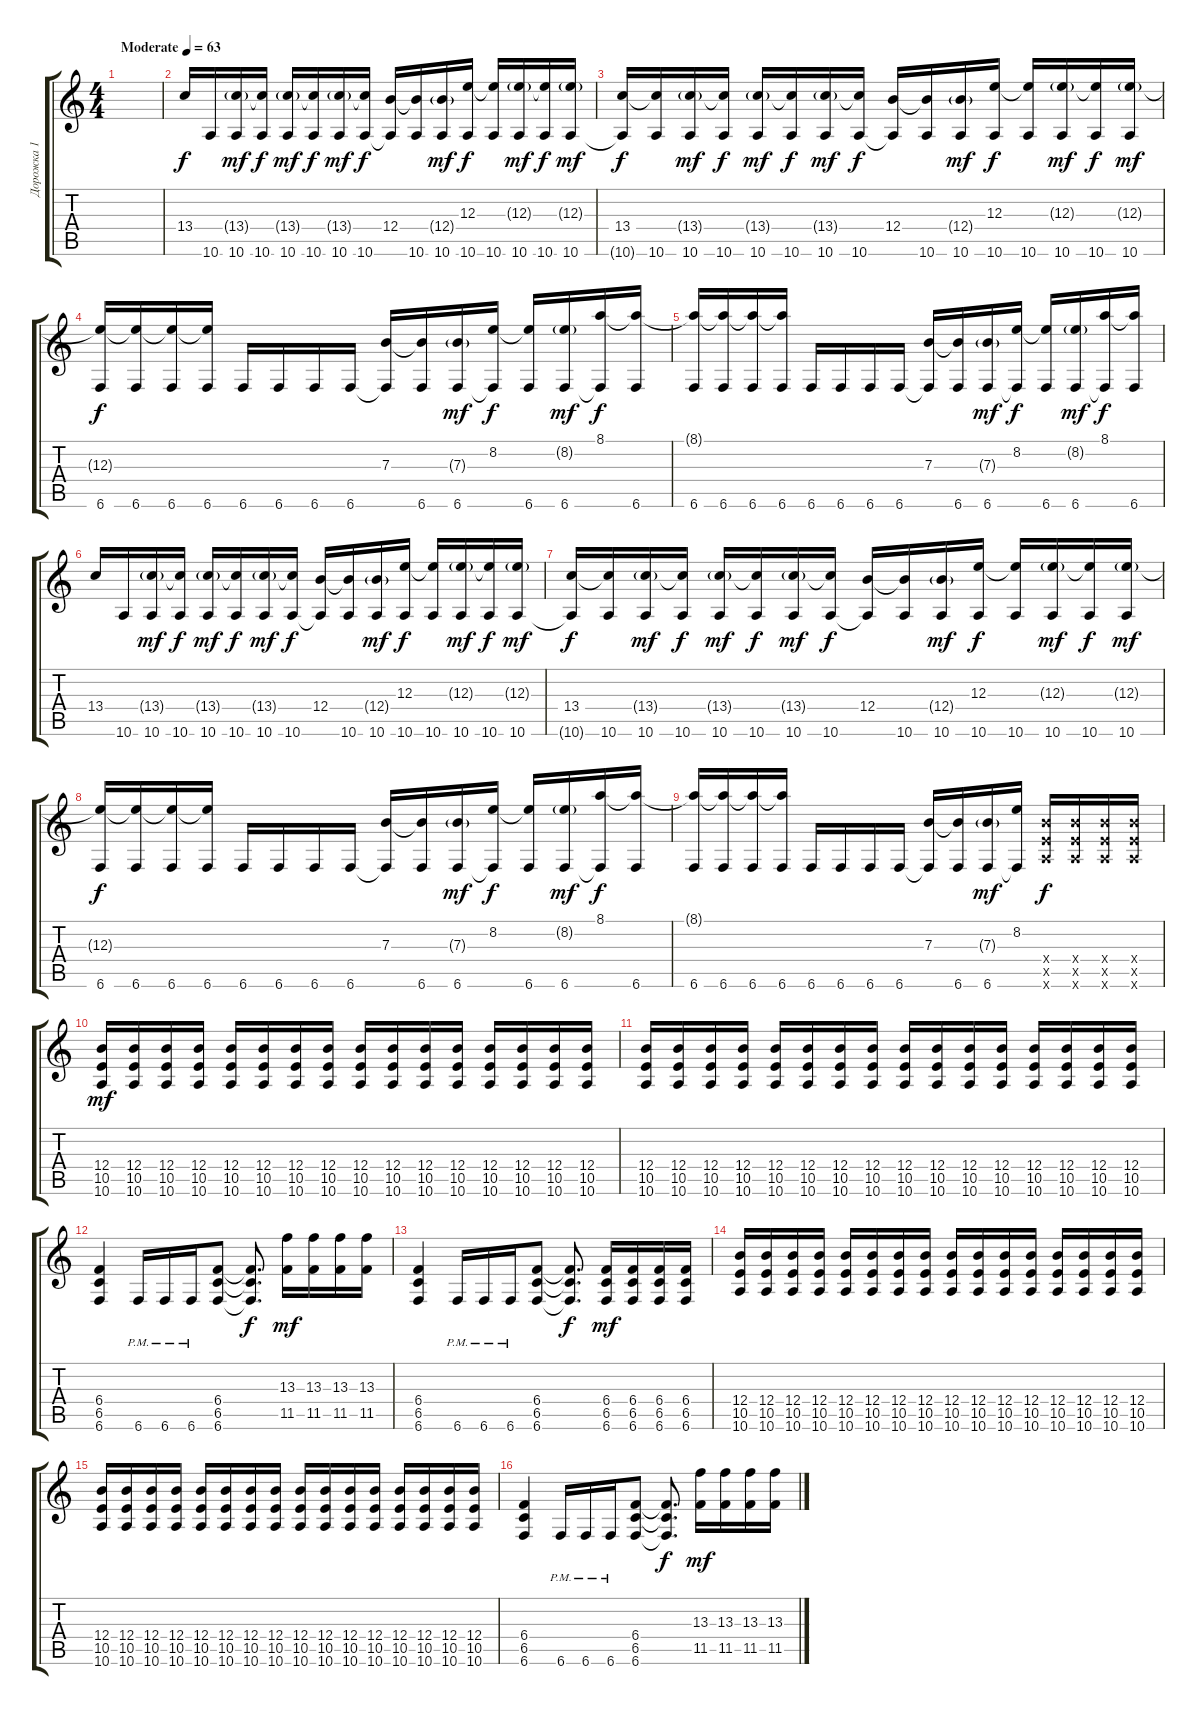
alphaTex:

\track ("Дорожка 1" "Дорожка 1") {instrument distortionguitar}
\staff {score tabs}
\tuning (Db4 Ab3 E3 B2 Gb2 B1) {hide}
\ts (4 4)
\tempo (63 "Moderate")
\clef g2
\ks c
|
13.4.16{instrument acousticguitarsteel} 10.6.16 (13.4{g} 10.6).16{dy mf} (13.4{t} 10.6).16{dy f} (13.4{g} 10.6).16{dy mf} (13.4{t} 10.6).16{dy f} (13.4{g} 10.6).16{dy mf} (13.4{t} 10.6).16{dy f} (12.4 10.6{t}).16 (12.4{t} 10.6).16 (12.4{g} 10.6).16{dy mf} (12.3 10.6).16{dy f} (12.3{t} 10.6).16 (12.3{g} 10.6).16{dy mf} (12.3{t} 10.6).16{dy f} (12.3{g} 10.6).16{dy mf} |
(13.4 10.6{t}).16{dy f} (13.4{t} 10.6).16 (13.4{g} 10.6).16{dy mf} (13.4{t} 10.6).16{dy f} (13.4{g} 10.6).16{dy mf} (13.4{t} 10.6).16{dy f} (13.4{g} 10.6).16{dy mf} (13.4{t} 10.6).16{dy f} (12.4 10.6{t}).16 (12.4{t} 10.6).16 (12.4{g} 10.6).16{dy mf} (12.3 10.6).16{dy f} (12.3{t} 10.6).16 (12.3{g} 10.6).16{dy mf} (12.3{t} 10.6).16{dy f} (12.3{g} 10.6).16{dy mf} |
(12.3{t} 6.6).16{dy f} (12.3{t} 6.6).16 (12.3{t} 6.6).16 (12.3{t} 6.6).16 6.6.16 6.6.16 6.6.16 6.6.16 (7.3 6.6{t}).16 (7.3{t} 6.6).16 (7.3{g} 6.6).16{dy mf} (8.2 6.6{t}).16{dy f} (8.2{t} 6.6).16 (8.2{g} 6.6).16{dy mf} (8.1 6.6{t}).16{dy f} (8.1{t} 6.6).16 |
(8.1{t} 6.6).16 (8.1{t} 6.6).16 (8.1{t} 6.6).16 (8.1{t} 6.6).16 6.6.16 6.6.16 6.6.16 6.6.16 (7.3 6.6{t}).16 (7.3{t} 6.6).16 (7.3{g} 6.6).16{dy mf} (8.2 6.6{t}).16{dy f} (8.2{t} 6.6).16 (8.2{g} 6.6).16{dy mf} (8.1 6.6{t}).16{dy f} (8.1{t} 6.6).16 |
13.4.16 10.6.16 (13.4{g} 10.6).16{dy mf} (13.4{t} 10.6).16{dy f} (13.4{g} 10.6).16{dy mf} (13.4{t} 10.6).16{dy f} (13.4{g} 10.6).16{dy mf} (13.4{t} 10.6).16{dy f} (12.4 10.6{t}).16 (12.4{t} 10.6).16 (12.4{g} 10.6).16{dy mf} (12.3 10.6).16{dy f} (12.3{t} 10.6).16 (12.3{g} 10.6).16{dy mf} (12.3{t} 10.6).16{dy f} (12.3{g} 10.6).16{dy mf} |
(13.4 10.6{t}).16{dy f} (13.4{t} 10.6).16 (13.4{g} 10.6).16{dy mf} (13.4{t} 10.6).16{dy f} (13.4{g} 10.6).16{dy mf} (13.4{t} 10.6).16{dy f} (13.4{g} 10.6).16{dy mf} (13.4{t} 10.6).16{dy f} (12.4 10.6{t}).16 (12.4{t} 10.6).16 (12.4{g} 10.6).16{dy mf} (12.3 10.6).16{dy f} (12.3{t} 10.6).16 (12.3{g} 10.6).16{dy mf} (12.3{t} 10.6).16{dy f} (12.3{g} 10.6).16{dy mf} |
(12.3{t} 6.6).16{dy f} (12.3{t} 6.6).16 (12.3{t} 6.6).16 (12.3{t} 6.6).16 6.6.16 6.6.16 6.6.16 6.6.16 (7.3 6.6{t}).16 (7.3{t} 6.6).16 (7.3{g} 6.6).16{dy mf} (8.2 6.6{t}).16{dy f} (8.2{t} 6.6).16 (8.2{g} 6.6).16{dy mf} (8.1 6.6{t}).16{dy f} (8.1{t} 6.6).16 |
(8.1{t} 6.6).16 (8.1{t} 6.6).16 (8.1{t} 6.6).16 (8.1{t} 6.6).16 6.6.16 6.6.16 6.6.16 6.6.16 (7.3 6.6{t}).16 (7.3{t} 6.6).16 (7.3{g} 6.6).16{dy mf} (8.2 6.6{t}).16 (12.4{x} 10.5{x} 10.6{x}).16{dy f instrument distortionguitar} (12.4{x} 10.5{x} 10.6{x}).16 (12.4{x} 10.5{x} 10.6{x}).16 (12.4{x} 10.5{x} 10.6{x}).16 |
(12.4 10.5 10.6).16{dy mf} (12.4 10.5 10.6).16 (12.4 10.5 10.6).16 (12.4 10.5 10.6).16 (12.4 10.5 10.6).16 (12.4 10.5 10.6).16 (12.4 10.5 10.6).16 (12.4 10.5 10.6).16 (12.4 10.5 10.6).16 (12.4 10.5 10.6).16 (12.4 10.5 10.6).16 (12.4 10.5 10.6).16 (12.4 10.5 10.6).16 (12.4 10.5 10.6).16 (12.4 10.5 10.6).16 (12.4 10.5 10.6).16 |
(12.4 10.5 10.6).16 (12.4 10.5 10.6).16 (12.4 10.5 10.6).16 (12.4 10.5 10.6).16 (12.4 10.5 10.6).16 (12.4 10.5 10.6).16 (12.4 10.5 10.6).16 (12.4 10.5 10.6).16 (12.4 10.5 10.6).16 (12.4 10.5 10.6).16 (12.4 10.5 10.6).16 (12.4 10.5 10.6).16 (12.4 10.5 10.6).16 (12.4 10.5 10.6).16 (12.4 10.5 10.6).16 (12.4 10.5 10.6).16 |
(6.4 6.5 6.6).4 6.6{pm}.16 6.6{pm}.16 6.6{pm}.16 (6.4 6.5 6.6).8 (6.4{t} 6.5{t} 6.6{t}).8{d dy f} (13.3 11.5).16{dy mf} (13.3 11.5).16 (13.3 11.5).16 (13.3 11.5).16 |
(6.4 6.5 6.6).4 6.6{pm}.16 6.6{pm}.16 6.6{pm}.16 (6.4 6.5 6.6).8 (6.4{t} 6.5{t} 6.6{t}).8{d dy f} (6.4 6.5 6.6).16{dy mf} (6.4 6.5 6.6).16 (6.4 6.5 6.6).16 (6.4 6.5 6.6).16 |
(12.4 10.5 10.6).16 (12.4 10.5 10.6).16 (12.4 10.5 10.6).16 (12.4 10.5 10.6).16 (12.4 10.5 10.6).16 (12.4 10.5 10.6).16 (12.4 10.5 10.6).16 (12.4 10.5 10.6).16 (12.4 10.5 10.6).16 (12.4 10.5 10.6).16 (12.4 10.5 10.6).16 (12.4 10.5 10.6).16 (12.4 10.5 10.6).16 (12.4 10.5 10.6).16 (12.4 10.5 10.6).16 (12.4 10.5 10.6).16 |
(12.4 10.5 10.6).16 (12.4 10.5 10.6).16 (12.4 10.5 10.6).16 (12.4 10.5 10.6).16 (12.4 10.5 10.6).16 (12.4 10.5 10.6).16 (12.4 10.5 10.6).16 (12.4 10.5 10.6).16 (12.4 10.5 10.6).16 (12.4 10.5 10.6).16 (12.4 10.5 10.6).16 (12.4 10.5 10.6).16 (12.4 10.5 10.6).16 (12.4 10.5 10.6).16 (12.4 10.5 10.6).16 (12.4 10.5 10.6).16 |
(6.4 6.5 6.6).4 6.6{pm}.16 6.6{pm}.16 6.6{pm}.16 (6.4 6.5 6.6).8 (6.4{t} 6.5{t} 6.6{t}).8{d dy f} (13.3 11.5).16{dy mf} (13.3 11.5).16 (13.3 11.5).16 (13.3 11.5).16
